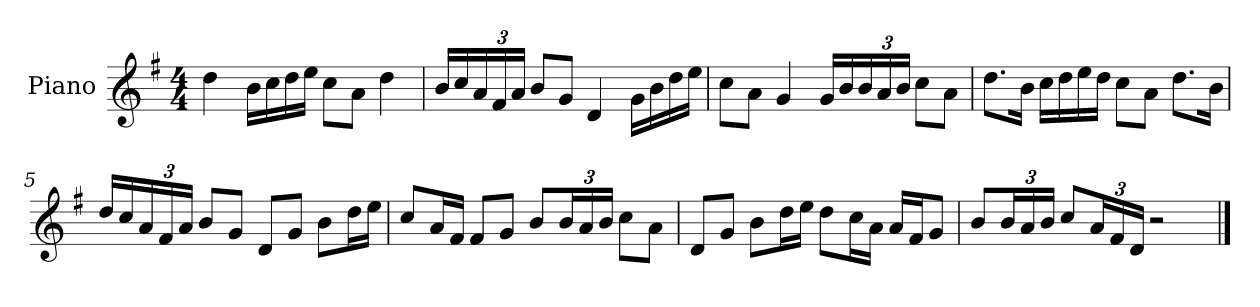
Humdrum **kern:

**kern
*part1
*staff1
*I"Piano
*I'P-no
*clefG2
*k[f#]
*M4/4
*MM90
=1
4dd\
16b\LL
16cc\
16dd\
16ee\JJ
8cc\L
8a\J
4dd\
=2
16b/LL
16cc/
*Xbrackettup
24a/
24f#/
24a/JJ
8b/L
8g/J
4d/
16g\LL
16b\
16dd\
16ee\JJ
=3
8cc\L
8a\J
4g/
16g/LL
16b/
24b/
24a/
24b/JJ
8cc\L
8a\J
=4
8.dd\L
16b\Jk
16cc\LL
16dd\
16ee\
16dd\JJ
8cc\L
8a\J
8.dd\L
16b\Jk
!!LO:LB:g=z
=5
16dd/LL
16cc/
24a/
24f#/
24a/JJ
8b/L
8g/J
8d/L
8g/J
8b\L
16dd\L
16ee\JJ
=6
8cc/L
16a/L
16f#/JJ
8f#/L
8g/J
8b/L
24b/L
24a/
24b/JJ
8cc\L
8a\J
=7
8d/L
8g/J
8b\L
16dd\L
16ee\JJ
8dd\L
16cc\L
16a\JJ
16a/LL
16f#/J
8g/J
=8
8b/L
24b/L
24a/
24b/JJ
8cc/L
24a/L
24f#/
24d/JJ
2r
==
*-
